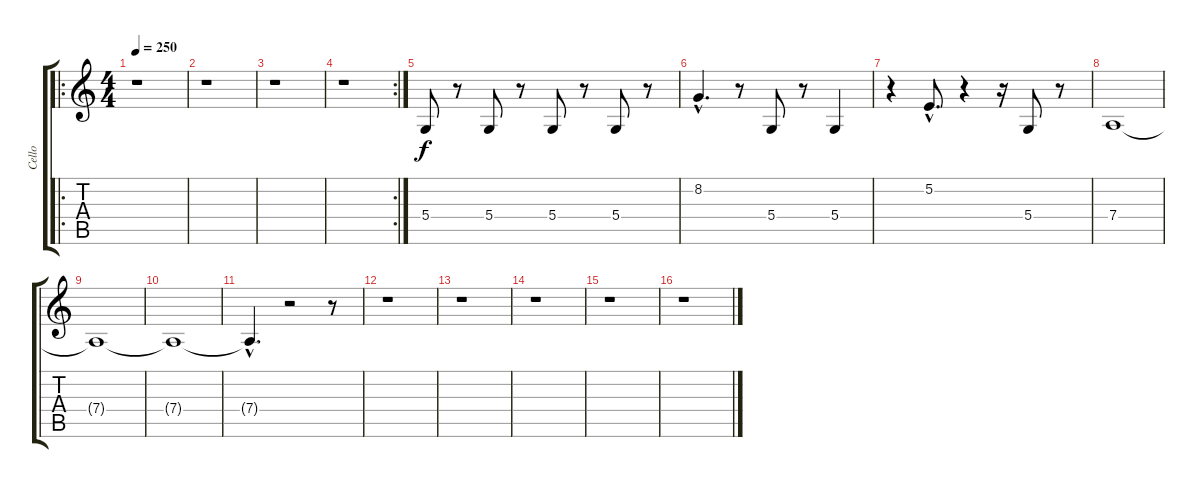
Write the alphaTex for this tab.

\track ("Cello" "Cello") {instrument cello}
\staff {score tabs}
\tuning (E4 B3 G3 D3 A2 E2) {hide}
\ro
\ts (4 4)
\tempo 250
\clef g2
\ks c
r.1{dy f instrument cello} |
r.1 |
r.1 |
\rc 2
r.1 |
5.4.8{volume 12} r.8 5.4.8 r.8 5.4.8 r.8 5.4.8 r.8 |
8.2{hac}.4{d} r.8 5.4.8 r.8 5.4.4 |
r.4 5.2{hac}.8{d} r.4 r.16 5.4.8 r.8 |
7.4.1{volume 12} |
7.4{t}.1 |
7.4{t}.1 |
7.4{hac t}.4{d} r.2 r.8 |
r.1 |
r.1 |
r.1 |
r.1 |
r.1
